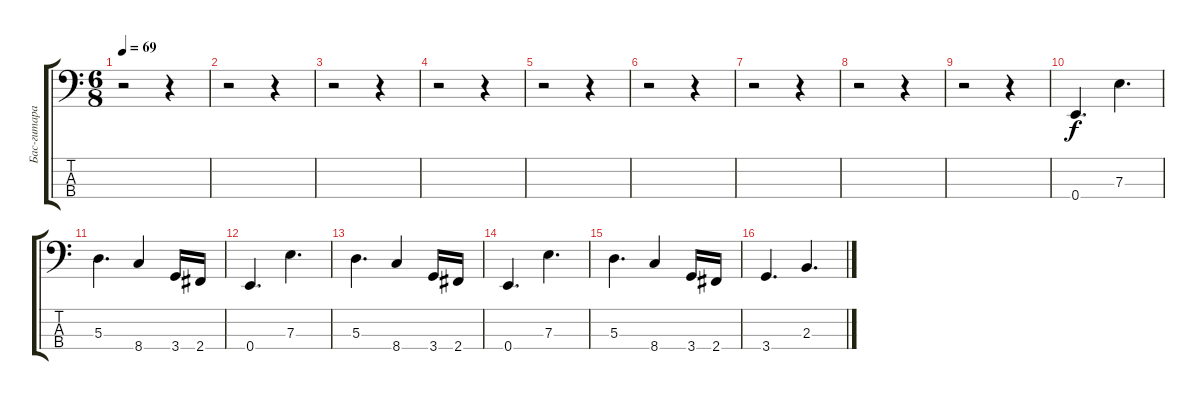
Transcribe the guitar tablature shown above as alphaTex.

\track ("Бас-гитара" "Бас-гитара") {instrument electricbassfinger}
\staff {score tabs}
\tuning (G2 D2 A1 E1) {hide}
\ts (6 8)
\tempo 69
\clef f4
\ks c
r.2{dy f} r.4 |
r.2 r.4 |
r.2 r.4 |
r.2 r.4 |
r.2 r.4 |
r.2 r.4 |
r.2 r.4 |
r.2 r.4 |
r.2 r.4 |
0.4.4{d} 7.3.4{d} |
5.3.4{d} 8.4.4 3.4.16 2.4.16 |
0.4.4{d} 7.3.4{d} |
5.3.4{d} 8.4.4 3.4.16 2.4.16 |
0.4.4{d} 7.3.4{d} |
5.3.4{d} 8.4.4 3.4.16 2.4.16 |
3.4.4{d} 2.3.4{d}
